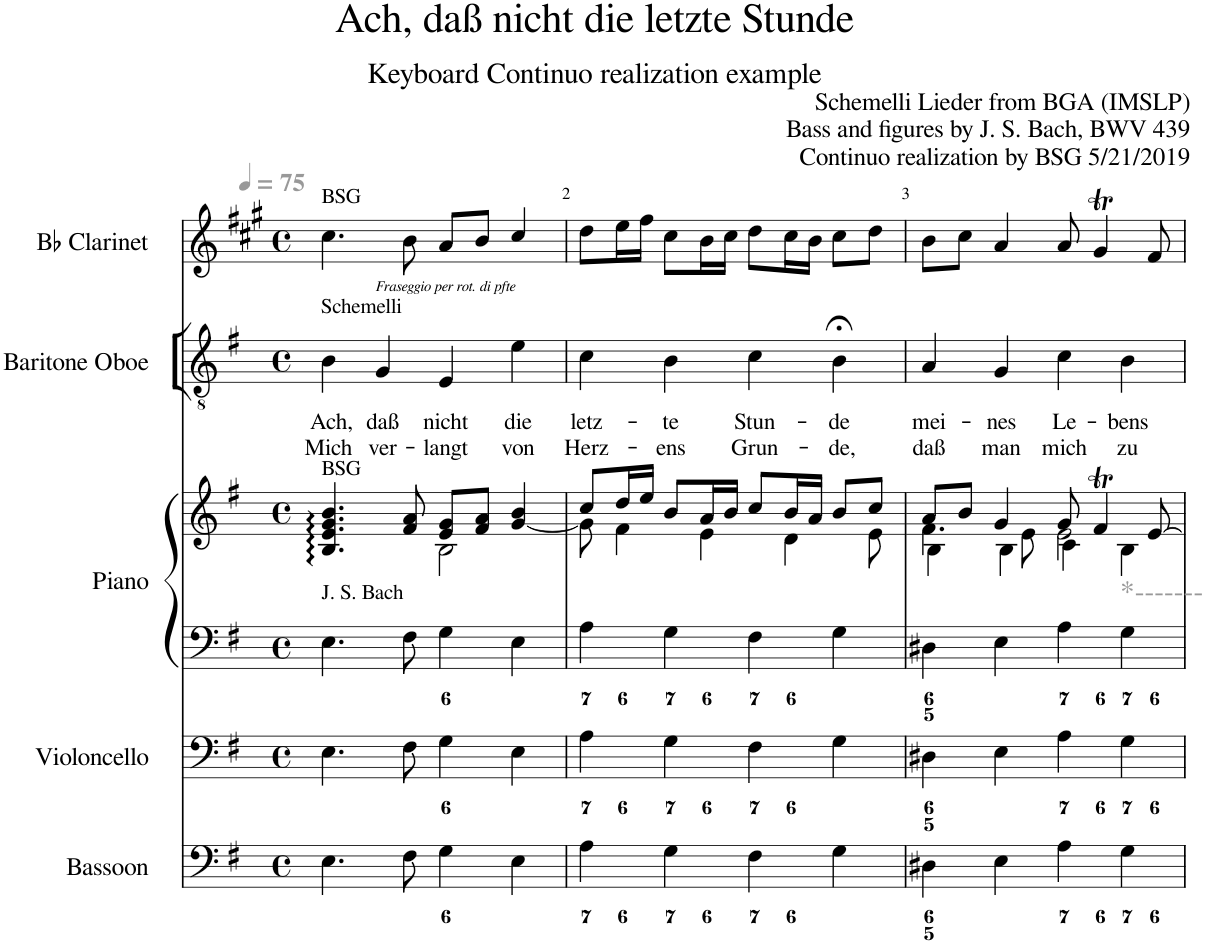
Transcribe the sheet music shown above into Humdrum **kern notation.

**kern	**kern	**kern	**kern	**kern	**text	**text	**kern
*part5	*part4	*part3	*part3	*part2	*part2	*part2	*part1
*staff6	*staff5	*staff4	*staff3	*staff2	*staff2	*staff2	*staff1
*I"Bassoon	*I"Violoncello	*I"Piano	*	*I"Baritone Oboe	*	*	*I"Bb Clarinet
*I'Bsn.	*I'Vc.	*I'Pno.	*	*I'Bar. Ob.	*	*	*I'Bb Cl.
*clefF4	*clefF4	*clefF4	*clefG2	*clefGv2	*	*	*clefG2
*	*	*	*	*	*	*	*Trd1c2
*k[f#]	*k[f#]	*k[f#]	*k[f#]	*k[f#]	*	*	*k[f#c#g#]
*M4/4	*M4/4	*M4/4	*M4/4	*M4/4	*	*	*M4/4
*met(c)	*met(c)	*met(c)	*met(c)	*met(c)	*	*	*met(c)
*MM75	*MM75	*MM75	*MM75	*MM75	*	*	*MM75
=1	=1	=1	=1	=1	=1	=1	=1
*	*	*	*^	*	*	*	*
!	!	!	!	!	!	!	!	!LO:TX:a:t=BSG
!	!	!	!	!	!LO:TX:a:t=Schemelli	!	!	!
!	!	!	!LO:TX:a:t=BSG	!	!	!	!	!
!	!	!LO:TX:a:t=J. S. Bach	!	!	!	!	!	!
!	!	!	!	!	!	!LO:LY:b	!LO:LY:b	!
4.E\	4.E\	4.E\	4.B/ 4.e/ 4.g/ 4.b/	2ryy	4B\	Ach,	Mich	4.cc#\
!	!	!	!	!	!LO:TX:a:i:t=Fraseggio per rot. di pfte	!	!	!
!	!	!	!	!	!	!LO:LY:b	!LO:LY:b	!
.	.	.	.	.	4G/	daß	ver-	.
8F#\	8F#\	8F#\	8f#/ 8a/	.	.	.	.	8b\
!	!	!	!	!	!	!LO:LY:b	!LO:LY:b	!
4G\	4G\	4G\	8e/ 8g/L	2B\	4E/	nicht	-langt	8a/L
.	.	.	8f#/ 8a/J	.	.	.	.	8b/J
!	!	!	!	!	!	!LO:LY:b	!LO:LY:b	!
4E\	4E\	4E\	[<4g/ 4b/	.	4e\	die	von	4cc#/
=2	=2	=2	=2	=2	=2	=2	=2	=2
!	!	!	!	!	!	!LO:LY:b	!LO:LY:b	!
4A\	4A\	4A\	8cc/L	8g\]	4c\	letz-	Herz-	8dd\L
.	.	.	16dd/L	4f#\	.	.	.	16ee\L
.	.	.	16ee/JJ	.	.	.	.	16ff#\JJ
!	!	!	!	!	!	!LO:LY:b	!LO:LY:b	!
4G\	4G\	4G\	8b/L	.	4B\	-te	-ens	8cc#\L
.	.	.	16a/L	4e\	.	.	.	16b\L
.	.	.	16b/JJ	.	.	.	.	16cc#\JJ
!	!	!	!	!	!	!LO:LY:b	!LO:LY:b	!
4F#\	4F#\	4F#\	8cc/L	.	4c\	Stun-	Grun-	8dd\L
.	.	.	16b/L	4d\	.	.	.	16cc#\L
.	.	.	16a/JJ	.	.	.	.	16b\JJ
!	!	!	!	!	!	!LO:LY:b	!LO:LY:b	!
4G\	4G\	4G\	8b/L	.	4B;<\	-de	-de,	8cc#\L
.	.	.	8cc/J	8e\	.	.	.	8dd\J
=3	=3	=3	=3	=3	=3	=3	=3	=3
*	*	*	*	*^	*	*	*	*
!	!	!	!	!	!	!	!LO:LY:b	!LO:LY:b	!
4D#X\	4D#X\	4D#X\	8a/L	4.f#\	4B\	4A/	mei-	daß	8b\L
.	.	.	8b/J	.	.	.	.	.	8cc#\J
!	!	!	!	!	!	!	!LO:LY:b	!LO:LY:b	!
4E\	4E\	4E\	4g/	.	4B\	4G/	-nes	man	4a/
.	.	.	.	8e\	.	.	.	.	.
!	!	!	!	!	!	!	!LO:LY:b	!LO:LY:b	!
4A\	4A\	4A\	8g/	2e\	4c\	4c\	Le-	mich	8a/
.	.	.	4f#t/	.	.	.	.	.	4g#t/
!	!	!LO:TX:a:color=#999999:t=*-------	!	!	!	!	!	!	!
!	!	!	!	!	!	!	!LO:LY:b	!LO:LY:b	!
4G\	4G\	4G\	.	.	4B\	4B\	-bens	zu	.
.	.	.	[8e/	.	.	.	.	.	8f#/
*	*	*	*v	*v	*v	*	*	*	*
=	=	=	=	=	=	=	=
*-	*-	*-	*-	*-	*-	*-	*-
